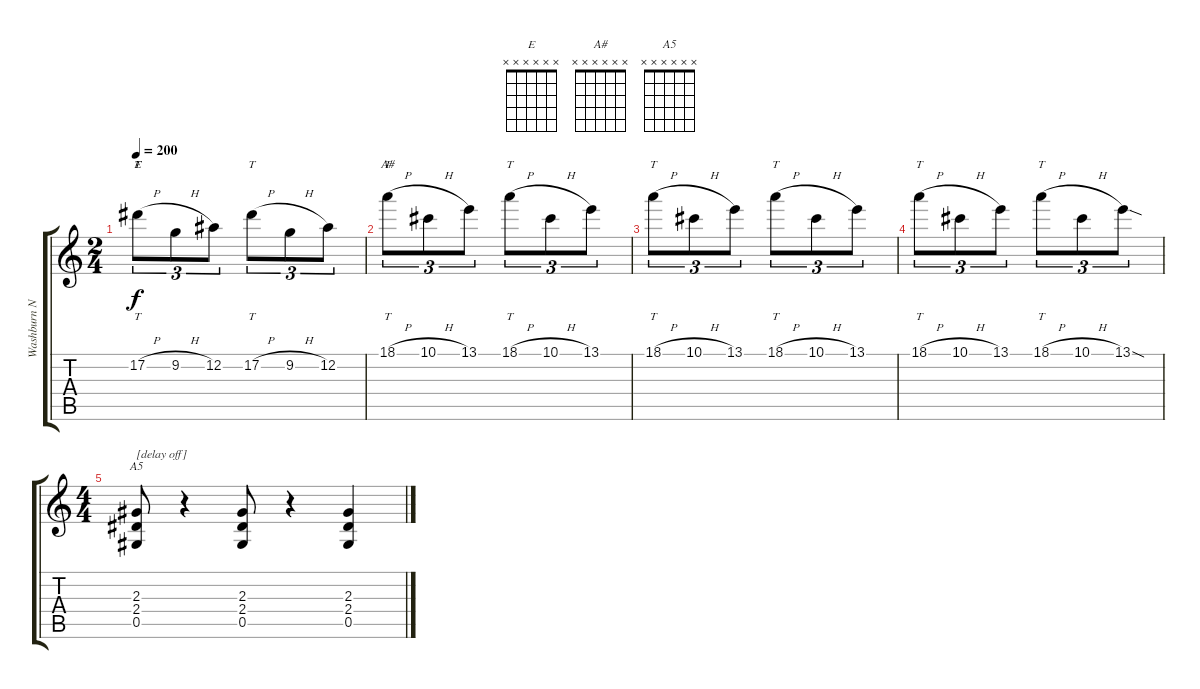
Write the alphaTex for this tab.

\track ("Washburn N4, Distorted" "Washburn N") {instrument overdrivenguitar}
\staff {score tabs}
\tuning (Eb4 Bb3 Gb3 Db3 Ab2 Eb2) {hide}
\chord ("E" x x x x x x)
\chord ("A#" x x x x x x)
\chord ("A5" x x x x x x)
\ts (2 4)
\tempo 200
\clef g2
\ks c
17.2{h}.8{tt tu (3 2) ch "E" dy f} 9.2{h}.8{tu (3 2)} 12.2.8{tu (3 2)} 17.2{h}.8{tt tu (3 2)} 9.2{h}.8{tu (3 2)} 12.2.8{tu (3 2)} |
18.1{h}.8{tt tu (3 2) ch "A#"} 10.1{h}.8{tu (3 2)} 13.1.8{tu (3 2)} 18.1{h}.8{tt tu (3 2)} 10.1{h}.8{tu (3 2)} 13.1.8{tu (3 2)} |
18.1{h}.8{tt tu (3 2)} 10.1{h}.8{tu (3 2)} 13.1.8{tu (3 2)} 18.1{h}.8{tt tu (3 2)} 10.1{h}.8{tu (3 2)} 13.1.8{tu (3 2)} |
18.1{h}.8{tt tu (3 2)} 10.1{h}.8{tu (3 2)} 13.1.8{tu (3 2)} 18.1{h}.8{tt tu (3 2)} 10.1{h}.8{tu (3 2)} 13.1{sod}.8{tu (3 2)} |
\ts (4 4)
(2.3 2.4 0.5).8{ch "A5" txt "[delay off]"} r.4 (2.3 2.4 0.5).8 r.4 (2.3 2.4 0.5).4
